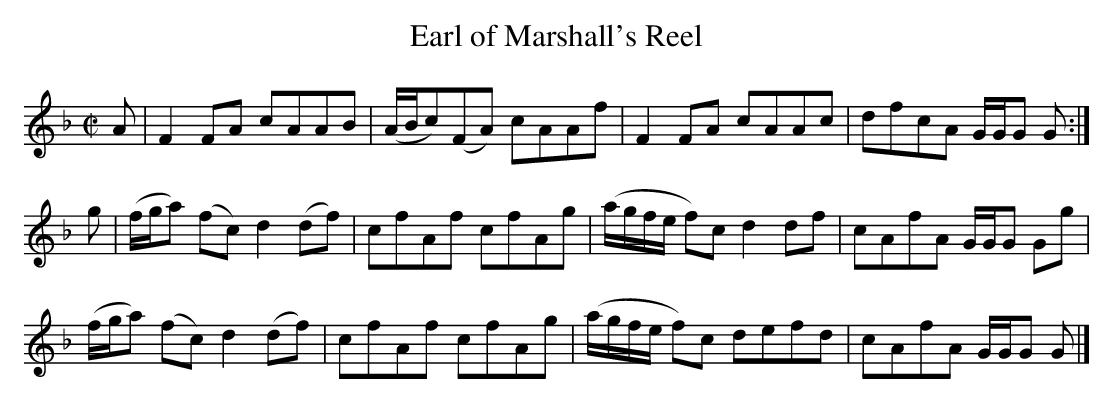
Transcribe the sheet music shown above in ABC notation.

X:1
T:Earl of Marshall's Reel
L:1/8
M:C|
K:F
A|F2FA         cAAB   |(A/B/c)(FA) cAAf|F2FA          cAAc|dfcA G/G/G G:|
g|(f/g/a) (fc) d2 (df)| cfAf       cfAg|(a/g/f/e/ f)c d2df|cAfA G/G/G Gg|
  (f/g/a) (fc) d2 (df)| cfAf       cfAg|(a/g/f/e/ f)c defd|cAfA G/G/G G|]
